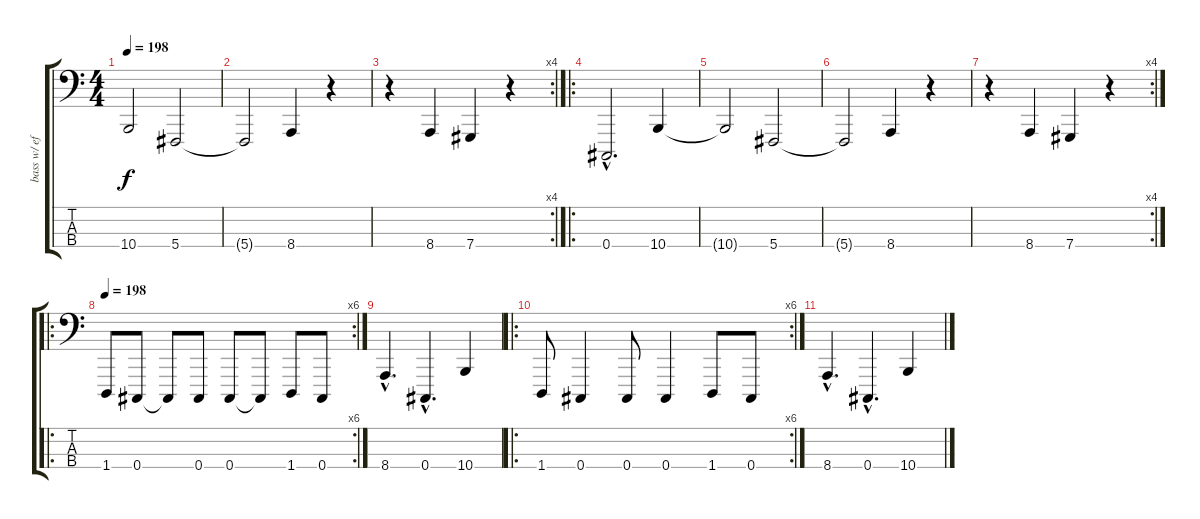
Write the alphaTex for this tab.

\track ("bass w/ effect" "bass w/ ef") {instrument lead8bassandlead}
\staff {score tabs}
\tuning (Gb2 Db2 Ab1 Db1) {hide}
\ts (4 4)
\tempo 198
\clef f4
\ks c
10.4{t}.2{dy f} 5.4.2 |
5.4{t}.2 8.4.4 r.4 |
\rc 4
r.4 8.4.4 7.4.4 r.4 |
\ro
0.4{hac}.2{d} 10.4.4 |
10.4{t}.2 5.4.2 |
5.4{t}.2 8.4.4 r.4 |
\rc 4
r.4 8.4.4 7.4.4 r.4 |
\ro
\rc 6
\tempo 198
1.4.8 0.4.8 0.4{t}.8 0.4.8 0.4.8 0.4{t}.8 1.4.8 0.4.8 |
8.4{hac}.4{d} 0.4{hac}.4{d} 10.4.4 |
\ro
\rc 6
1.4.8 0.4.4 0.4.8 0.4.4 1.4.8 0.4.8 |
8.4{hac}.4{d} 0.4{hac}.4{d} 10.4.4
